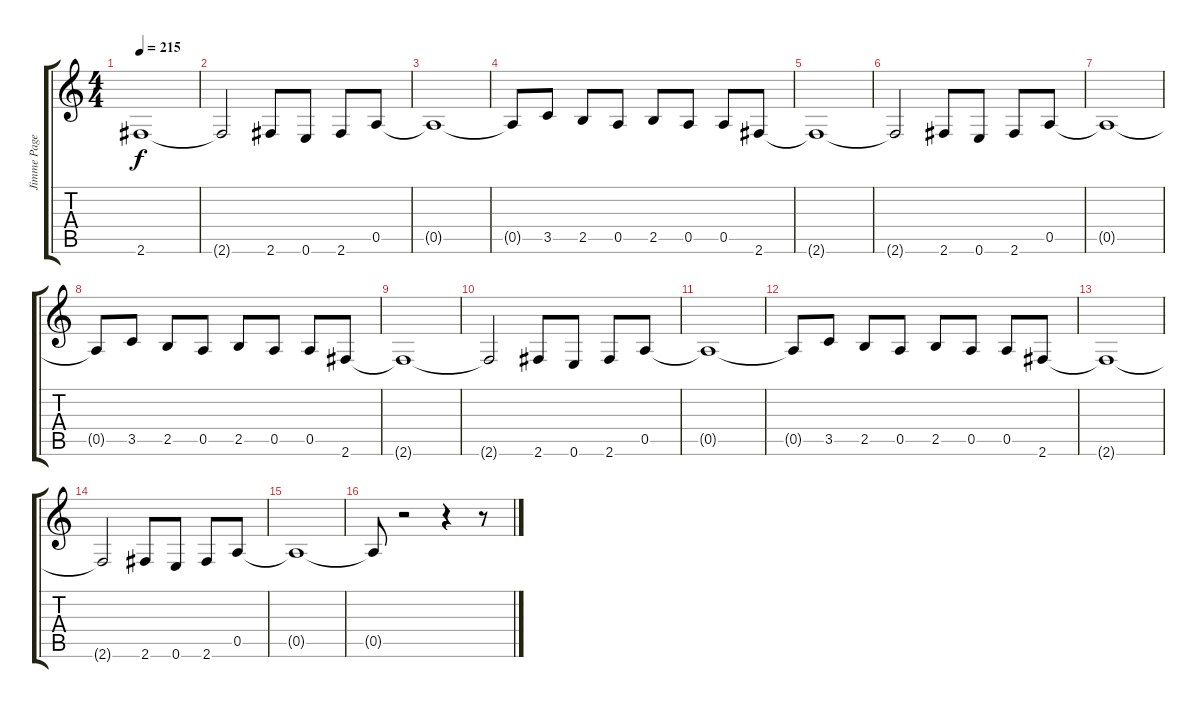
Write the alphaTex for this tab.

\track ("Jimme Page II" "Jimme Page") {instrument distortionguitar}
\staff {score tabs}
\tuning (E4 B3 G3 D3 A2 E2) {hide}
\ts (4 4)
\tempo 215
\clef g2
\ks c
2.6{t}.1{dy f} |
2.6{t}.2 2.6.8 0.6.8 2.6.8 0.5.8 |
0.5{t}.1 |
0.5{t}.8 3.5.8 2.5.8 0.5.8 2.5.8 0.5.8 0.5.8 2.6.8 |
2.6{t}.1 |
2.6{t}.2 2.6.8 0.6.8 2.6.8 0.5.8 |
0.5{t}.1 |
0.5{t}.8 3.5.8 2.5.8 0.5.8 2.5.8 0.5.8 0.5.8 2.6.8 |
2.6{t}.1 |
2.6{t}.2 2.6.8 0.6.8 2.6.8 0.5.8 |
0.5{t}.1 |
0.5{t}.8 3.5.8 2.5.8 0.5.8 2.5.8 0.5.8 0.5.8 2.6.8 |
2.6{t}.1 |
2.6{t}.2 2.6.8 0.6.8 2.6.8 0.5.8 |
0.5{t}.1 |
0.5{t}.8 r.2 r.4 r.8
